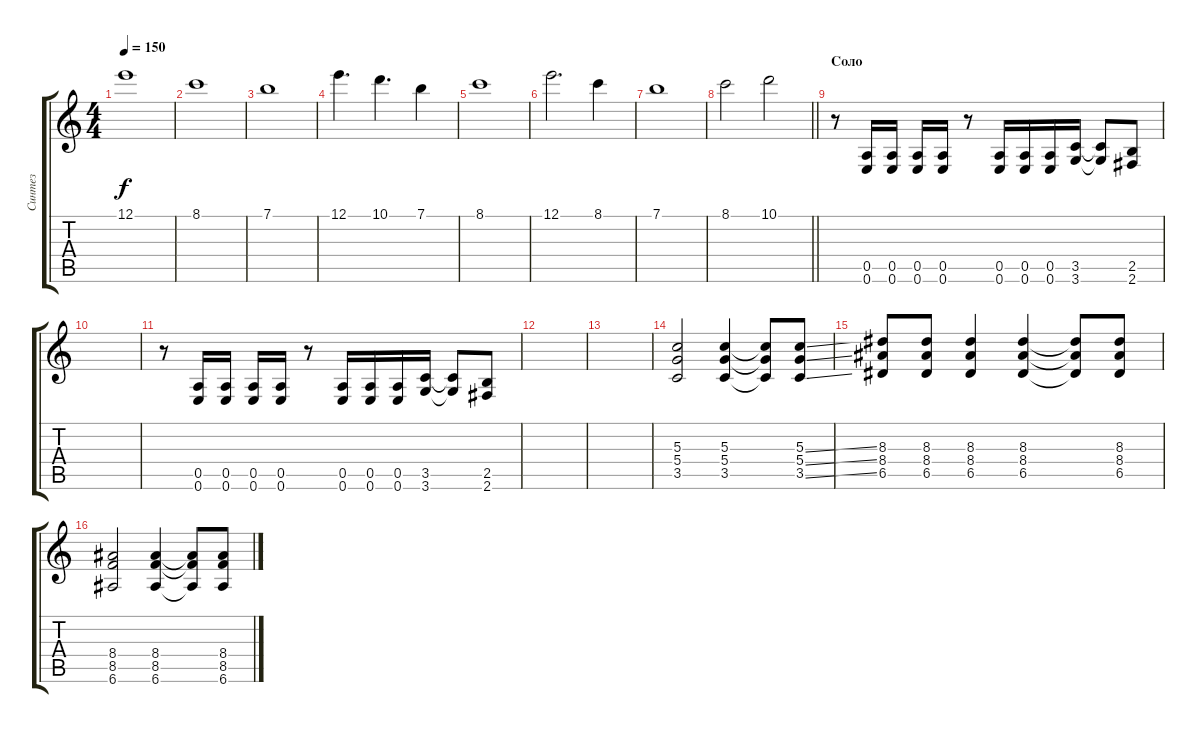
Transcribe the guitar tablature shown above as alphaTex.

\track ("Синтез" "Синтез") {instrument distortionguitar}
\staff {score tabs}
\tuning (E4 B3 G3 D3 A2 E2) {hide}
\ts (4 4)
\tempo 150
\clef g2
\ks c
12.1.1{dy f} |
8.1.1 |
7.1.1 |
12.1.4{d} 10.1.4{d} 7.1.4 |
8.1.1 |
12.1.2{d} 8.1.4 |
7.1.1 |
\barLineRight lightlight
8.1.2 10.1.2 |
\section ("" "Соло")
r.8 (0.5 0.6).16 (0.5 0.6).16 (0.5 0.6).16 (0.5 0.6).16 r.8 (0.5 0.6).16 (0.5 0.6).16 (0.5 0.6).16 (3.5 3.6).16 (3.5{t} 3.6{t}).8 (2.5 2.6).8 |
|
r.8 (0.5 0.6).16 (0.5 0.6).16 (0.5 0.6).16 (0.5 0.6).16 r.8 (0.5 0.6).16 (0.5 0.6).16 (0.5 0.6).16 (3.5 3.6).16 (3.5{t} 3.6{t}).8 (2.5 2.6).8 |
|
|
(5.3 5.4 3.5).2 (5.3 5.4 3.5).4 (5.3{t} 5.4{t} 3.5{t}).8 (5.3{ss} 5.4{ss} 3.5{ss}).8 |
(8.3 8.4 6.5).8 (8.3 8.4 6.5).8 (8.3 8.4 6.5).4 (8.3 8.4 6.5).4 (8.3{t} 8.4{t} 6.5{t}).8 (8.3 8.4 6.5).8 |
(8.4 8.5 6.6).2 (8.4 8.5 6.6).4 (8.4{t} 8.5{t} 6.6{t}).8 (8.4 8.5 6.6).8
